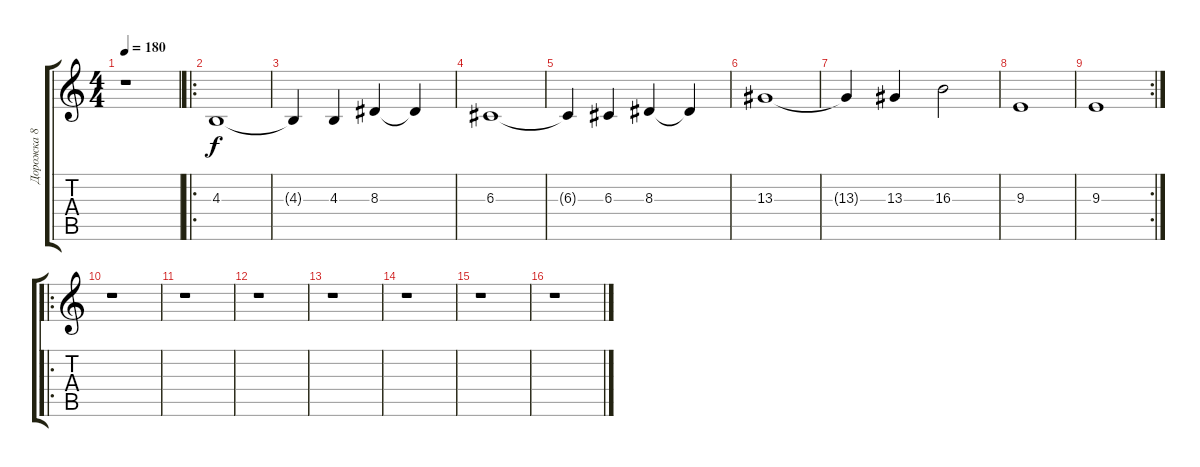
\track ("Дорожка 8" "Дорожка 8") {instrument pad8sweep}
\staff {score tabs}
\tuning (E4 B3 G3 D3 A2 E2) {hide}
\ts (4 4)
\tempo 180
\clef g2
\ks c
r.1{dy f instrument pad8sweep} |
\ro
4.3.1 |
4.3{t}.4 4.3.4 8.3.4 8.3{t}.4 |
6.3.1 |
6.3{t}.4 6.3.4 8.3.4 8.3{t}.4 |
13.3.1 |
13.3{t}.4 13.3.4 16.3.2 |
9.3.1 |
\rc 2
9.3.1 |
\ro
r.1 |
r.1 |
r.1 |
r.1 |
r.1 |
r.1 |
r.1
